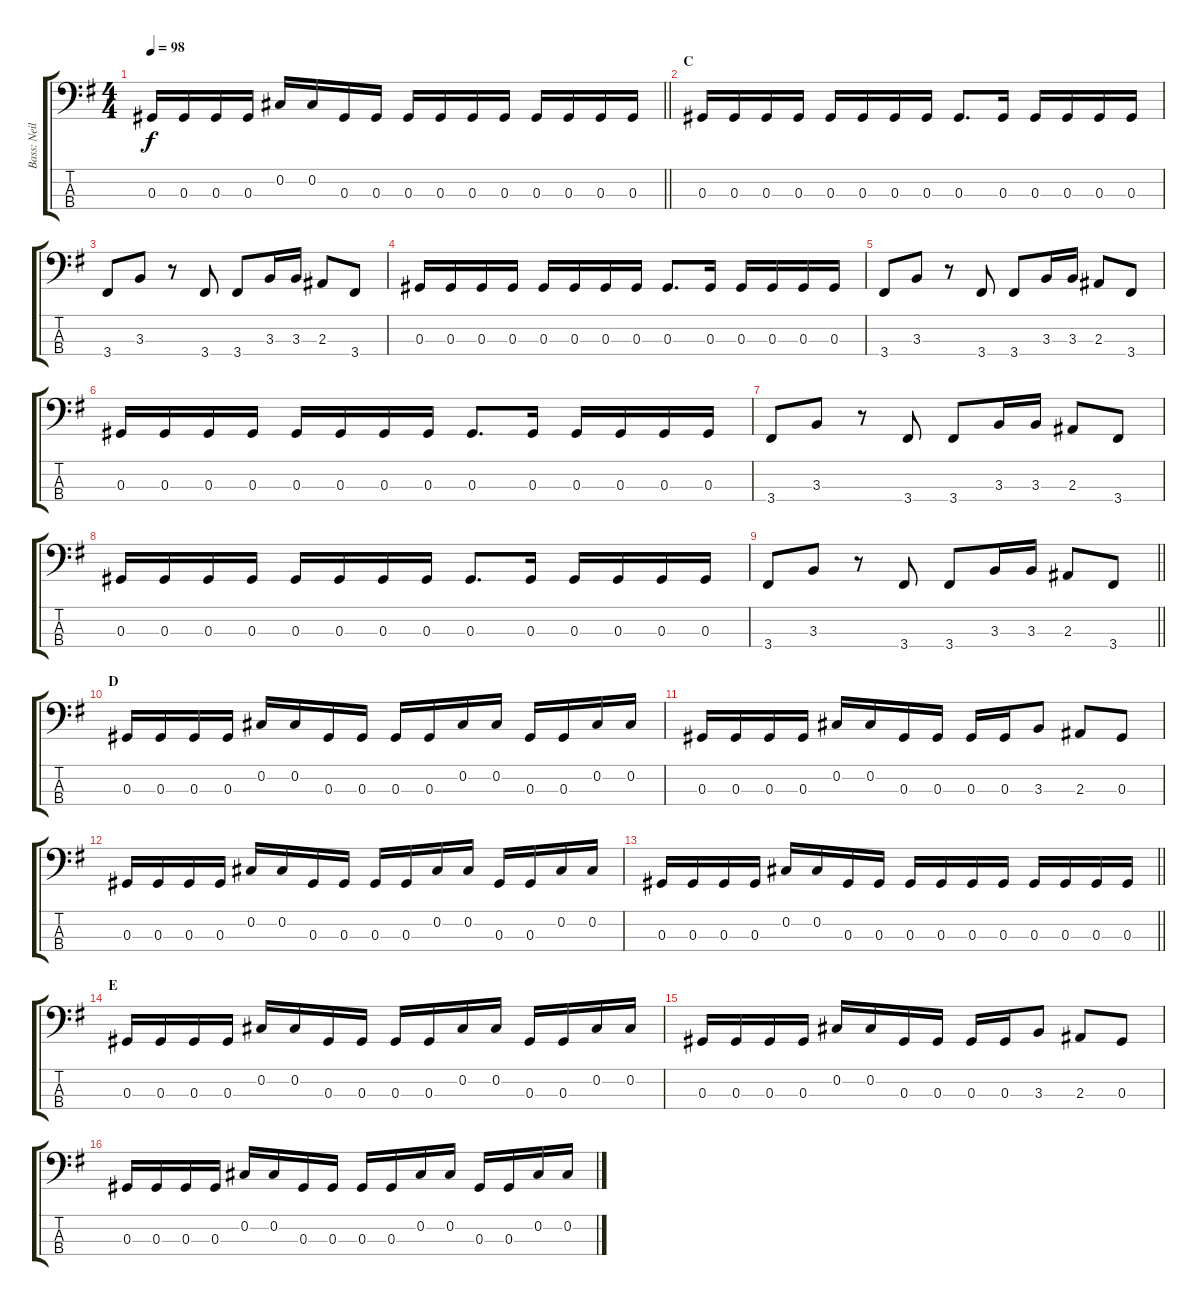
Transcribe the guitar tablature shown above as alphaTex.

\track ("Bass: Neil" "Bass: Neil") {instrument electricbassfinger}
\staff {score tabs}
\tuning (Gb2 Db2 Ab1 Eb1) {hide}
\ts (4 4)
\tempo 98
\clef f4
\barLineRight lightlight
\ks g
0.3.16{dy f} 0.3.16 0.3.16 0.3.16 0.2.16 0.2.16 0.3.16 0.3.16 0.3.16 0.3.16 0.3.16 0.3.16 0.3.16 0.3.16 0.3.16 0.3.16 |
\section ("" "C")
0.3.16 0.3.16 0.3.16 0.3.16 0.3.16 0.3.16 0.3.16 0.3.16 0.3.8{d} 0.3.16 0.3.16 0.3.16 0.3.16 0.3.16 |
3.4.8 3.3.8 r.8 3.4.8 3.4.8 3.3.16 3.3.16 2.3.8 3.4.8 |
0.3.16 0.3.16 0.3.16 0.3.16 0.3.16 0.3.16 0.3.16 0.3.16 0.3.8{d} 0.3.16 0.3.16 0.3.16 0.3.16 0.3.16 |
3.4.8 3.3.8 r.8 3.4.8 3.4.8 3.3.16 3.3.16 2.3.8 3.4.8 |
0.3.16 0.3.16 0.3.16 0.3.16 0.3.16 0.3.16 0.3.16 0.3.16 0.3.8{d} 0.3.16 0.3.16 0.3.16 0.3.16 0.3.16 |
3.4.8 3.3.8 r.8 3.4.8 3.4.8 3.3.16 3.3.16 2.3.8 3.4.8 |
0.3.16 0.3.16 0.3.16 0.3.16 0.3.16 0.3.16 0.3.16 0.3.16 0.3.8{d} 0.3.16 0.3.16 0.3.16 0.3.16 0.3.16 |
\barLineRight lightlight
3.4.8 3.3.8 r.8 3.4.8 3.4.8 3.3.16 3.3.16 2.3.8 3.4.8 |
\section ("" "D")
0.3.16 0.3.16 0.3.16 0.3.16 0.2.16 0.2.16 0.3.16 0.3.16 0.3.16 0.3.16 0.2.16 0.2.16 0.3.16 0.3.16 0.2.16 0.2.16 |
0.3.16 0.3.16 0.3.16 0.3.16 0.2.16 0.2.16 0.3.16 0.3.16 0.3.16 0.3.16 3.3.8 2.3.8 0.3.8 |
0.3.16 0.3.16 0.3.16 0.3.16 0.2.16 0.2.16 0.3.16 0.3.16 0.3.16 0.3.16 0.2.16 0.2.16 0.3.16 0.3.16 0.2.16 0.2.16 |
\barLineRight lightlight
0.3.16 0.3.16 0.3.16 0.3.16 0.2.16 0.2.16 0.3.16 0.3.16 0.3.16 0.3.16 0.3.16 0.3.16 0.3.16 0.3.16 0.3.16 0.3.16 |
\section ("" "E")
0.3.16 0.3.16 0.3.16 0.3.16 0.2.16 0.2.16 0.3.16 0.3.16 0.3.16 0.3.16 0.2.16 0.2.16 0.3.16 0.3.16 0.2.16 0.2.16 |
0.3.16 0.3.16 0.3.16 0.3.16 0.2.16 0.2.16 0.3.16 0.3.16 0.3.16 0.3.16 3.3.8 2.3.8 0.3.8 |
0.3.16 0.3.16 0.3.16 0.3.16 0.2.16 0.2.16 0.3.16 0.3.16 0.3.16 0.3.16 0.2.16 0.2.16 0.3.16 0.3.16 0.2.16 0.2.16
